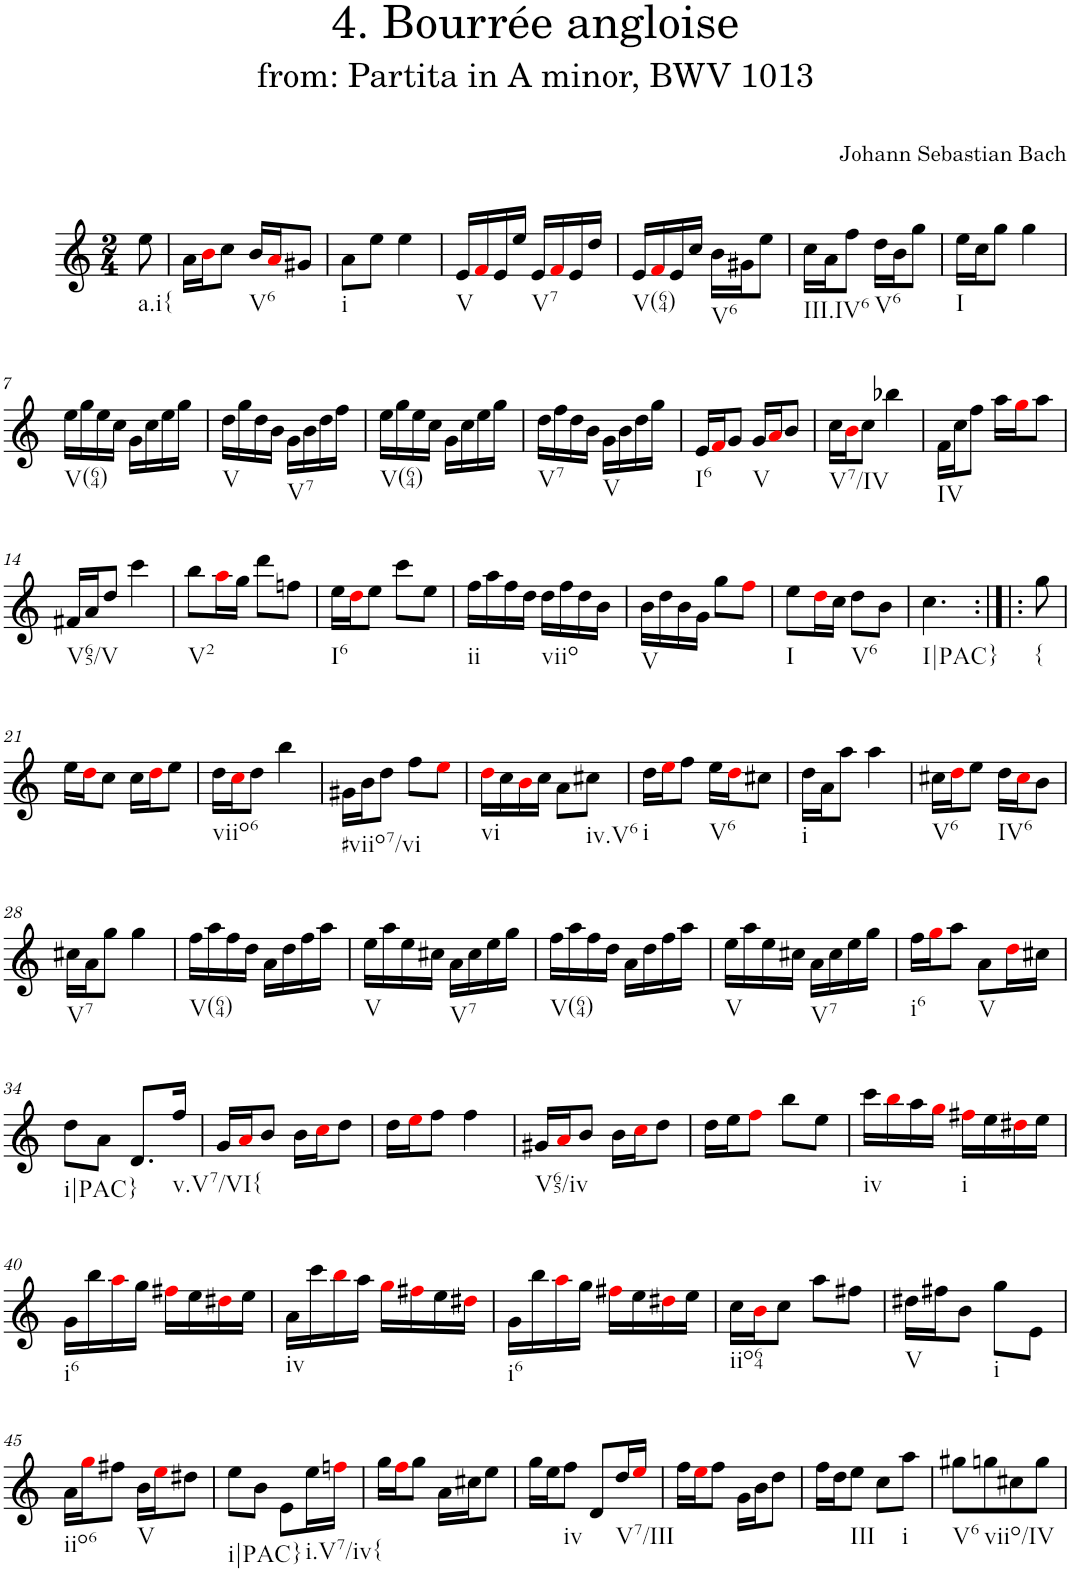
**kern
*part1
*staff1
*I"Flute
*I'Fl.
*clefG2
*k[]
*M2/4
=
!LO:TX:b:t=a.i{
8ee\
=1
16a\LL
16bi\J
8cc\J
!LO:TX:b:t=V6
16b/LL
16ai/J
8g#X/J
=2
!LO:TX:b:t=i
8a\L
8ee\J
4ee\
=3
!LO:TX:b:t=V
16e/LL
16fi/
16e/
16ee/JJ
!LO:TX:b:t=V7
16e/LL
16fi/
16e/
16dd/JJ
=4
!LO:TX:b:t=V(64)
16e/LL
16fi/
16e/
16cc/JJ
!LO:TX:b:t=V6
16b\LL
16g#X\J
8ee\J
=5
!LO:TX:b:t=III.IV6
16cc\LL
16a\J
8ff\J
!LO:TX:b:t=V6
16dd\LL
16b\J
8gg\J
=6
!LO:TX:b:t=I
16ee\LL
16cc\J
8gg\J
4gg\
!!LO:LB:g=z
=7
!LO:TX:b:t=V(64)
16ee\LL
16gg\
16ee\
16cc\JJ
16g\LL
16cc\
16ee\
16gg\JJ
=8
!LO:TX:b:t=V
16dd\LL
16gg\
16dd\
16b\JJ
!LO:TX:b:t=V7
16g\LL
16b\
16dd\
16ff\JJ
=9
!LO:TX:b:t=V(64)
16ee\LL
16gg\
16ee\
16cc\JJ
16g\LL
16cc\
16ee\
16gg\JJ
=10
!LO:TX:b:t=V7
16dd\LL
16ff\
16dd\
16b\JJ
!LO:TX:b:t=V
16g\LL
16b\
16dd\
16gg\JJ
=11
!LO:TX:b:t=I6
16e/LL
16fi/J
8g/J
!LO:TX:b:t=V
16g/LL
16ai/J
8b/J
=12
!LO:TX:b:t=V7/IV
16cc\LL
16bi\J
8cc\J
4bb-X\
=13
!LO:TX:b:t=IV
16f\LL
16cc\J
8ff\J
16aa\LL
16ggi\J
8aa\J
!!LO:LB:g=z
=14
!LO:TX:b:t=V65/V
16f#X/LL
16a/J
8dd/J
4ccc\
=15
!LO:TX:b:t=V2
8bb\L
16aai\L
16gg\JJ
8ddd\L
8ffn\J
=16
!LO:TX:b:t=I6
16ee\LL
16ddi\J
8ee\J
8ccc\L
8ee\J
=17
!LO:TX:b:t=ii
16ff\LL
16aa\
16ff\
16dd\JJ
!LO:TX:b:t=viio
16dd\LL
16ff\
16dd\
16b\JJ
=18
!LO:TX:b:t=V
16b\LL
16dd\
16b\
16g\JJ
8gg\L
8ffi\J
=19
!LO:TX:b:t=I
8ee\L
16ddi\L
16cc\JJ
!LO:TX:b:t=V6
8dd\L
8b\J
=20
!LO:TX:b:t=I|PAC}
4.cc\
!LO:TX:b:t={
8gg\
!!LO:LB:g=z
=21
16ee\LL
16ddi\J
8cc\J
16cc\LL
16ddi\J
8ee\J
=22
!LO:TX:b:t=viio6
16dd\LL
16cci\J
8dd\J
4bb\
=23
!LO:TX:b:t=#viio7/vi
16g#X\LL
16b\J
8dd\J
8ff\L
8eei\J
=24
!LO:TX:b:t=vi
16ddi\LL
16cc\
16bi\
16cc\JJ
8a\L
!LO:TX:b:t=iv.V6
8cc#X\J
=25
!LO:TX:b:t=i
16dd\LL
16eei\J
8ff\J
!LO:TX:b:t=V6
16ee\LL
16ddi\J
8cc#X\J
=26
!LO:TX:b:t=i
16dd\LL
16a\J
8aa\J
4aa\
=27
!LO:TX:b:t=V6
16cc#X\LL
16ddi\J
8ee\J
!LO:TX:b:t=IV6
16dd\LL
16cc#i\J
8b\J
!!LO:LB:g=z
=28
!LO:TX:b:t=V7
16cc#X\LL
16a\J
8gg\J
4gg\
=29
!LO:TX:b:t=V(64)
16ff\LL
16aa\
16ff\
16dd\JJ
16a\LL
16dd\
16ff\
16aa\JJ
=30
!LO:TX:b:t=V
16ee\LL
16aa\
16ee\
16cc#X\JJ
!LO:TX:b:t=V7
16a\LL
16cc#\
16ee\
16gg\JJ
=31
!LO:TX:b:t=V(64)
16ff\LL
16aa\
16ff\
16dd\JJ
16a\LL
16dd\
16ff\
16aa\JJ
=32
!LO:TX:b:t=V
16ee\LL
16aa\
16ee\
16cc#X\JJ
!LO:TX:b:t=V7
16a\LL
16cc#\
16ee\
16gg\JJ
=33
!LO:TX:b:t=i6
16ff\LL
16ggi\J
8aa\J
!LO:TX:b:t=V
8a\L
16ddi\L
16cc#X\JJ
!!LO:LB:g=z
=34
!LO:TX:b:t=i|PAC}
8dd\L
8a\J
8.d/L
!LO:TX:b:t=v.V7/VI{
16ff/Jk
=35
16g/LL
16ai/J
8b/J
16b\LL
16cci\J
8dd\J
=36
16dd\LL
16eei\J
8ff\J
4ff\
=37
!LO:TX:b:t=V65/iv
16g#X/LL
16ai/J
8b/J
16b\LL
16cci\J
8dd\J
=38
16dd\LL
16ee\J
8ffi\J
8bb\L
8ee\J
=39
!LO:TX:b:t=iv
16ccc\LL
16bbi\
16aa\
16ggi\JJ
!LO:TX:b:t=i
16ff#Xi\LL
16ee\
16dd#Xi\
16ee\JJ
!!LO:LB:g=z
=40
!LO:TX:b:t=i6
16g\LL
16bb\
16aai\
16gg\JJ
16ff#Xi\LL
16ee\
16dd#Xi\
16ee\JJ
=41
!LO:TX:b:t=iv
16a\LL
16ccc\
16bbi\
16aa\JJ
16ggi\LL
16ff#Xi\
16ee\
16dd#Xi\JJ
=42
!LO:TX:b:t=i6
16g\LL
16bb\
16aai\
16gg\JJ
16ff#Xi\LL
16ee\
16dd#Xi\
16ee\JJ
=43
!LO:TX:b:t=iio64
16cc\LL
16bi\J
8cc\J
8aa\L
8ff#X\J
=44
!LO:TX:b:t=V
16dd#X\LL
16ff#X\J
8b\J
!LO:TX:b:t=i
8gg\L
8e\J
!!LO:LB:g=z
=45
!LO:TX:b:t=iio6
16a\LL
16ggi\J
8ff#X\J
!LO:TX:b:t=V
16b\LL
16eei\J
8dd#X\J
=46
!LO:TX:b:t=i|PAC}
8ee\L
8b\J
8e\L
!LO:TX:b:t=i.V7/iv{
16ee\L
16ffni\JJ
=47
16gg\LL
16ffi\J
8gg\J
16a\LL
16cc#X\J
8ee\J
=48
16gg\LL
16ee\J
!LO:TX:b:t=iv
8ff\J
8d/L
!LO:TX:b:t=V7/III
16dd/L
16eei/JJ
=49
16ff\LL
16eei\J
8ff\J
16g\LL
16b\J
8dd\J
=50
16ff\LL
16dd\J
!LO:TX:b:t=III
8ee\J
8cc\L
!LO:TX:b:t=i
8aa\J
=51
!LO:TX:b:t=V6
8gg#X\L
!LO:TX:b:t=viio/IV
8ggn\
8cc#X\
8gg\J
=
*-
